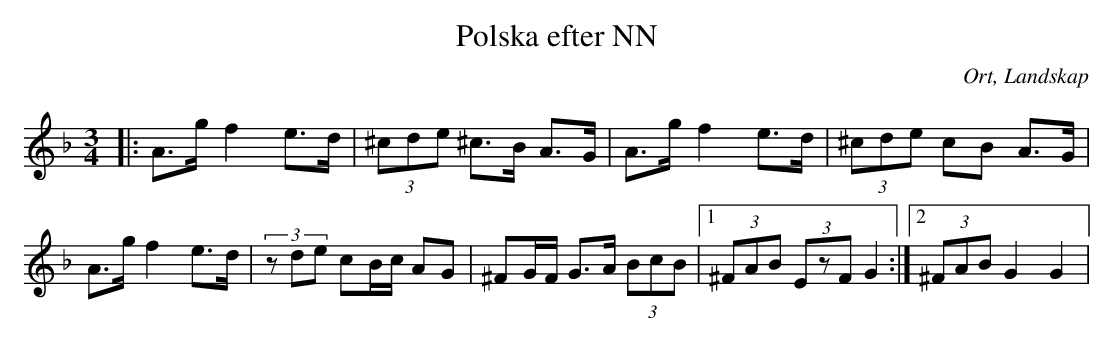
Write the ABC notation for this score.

X:1
T:Polska efter NN
O:Ort, Landskap
M:3/4
L:1/8
K:Dm
|: A>g f2 e>d|(3^cde ^c>B A>G|A>g f2 e>d|(3^cde cB A>G|A>g f2 e>d|(3zde cB/c/ AG|^FG/F/ G>A (3BcB|1 (3^FAB (3EzF G2  :|2(3^FAB G2 G2|
